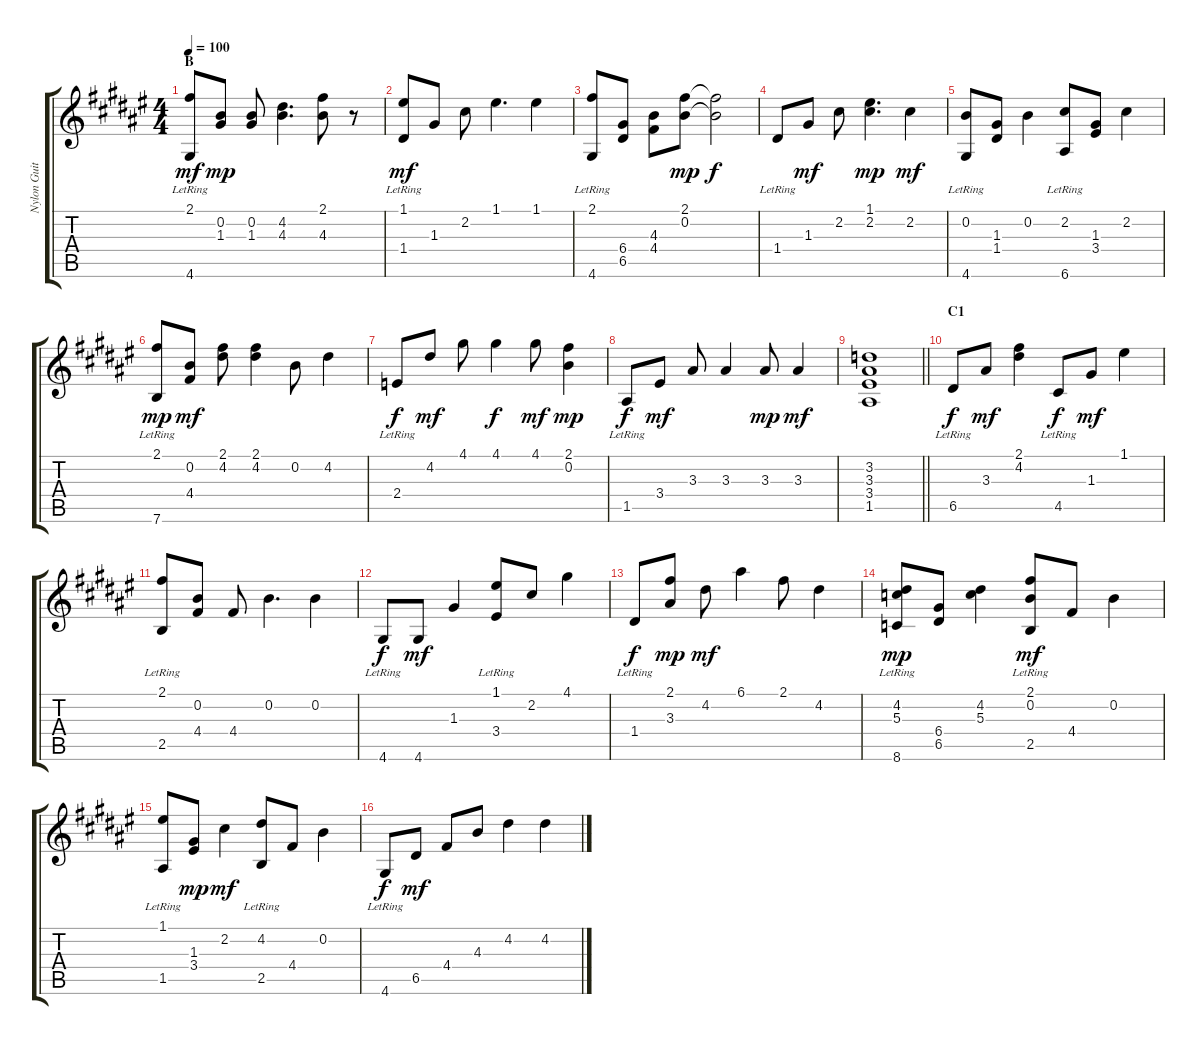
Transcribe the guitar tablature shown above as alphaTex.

\track ("Nylon Guitar" "Nylon Guit") {instrument acousticguitarnylon}
\staff {score tabs}
\tuning (E4 B3 G3 D3 A2 E2) {hide}
\ts (4 4)
\section ("" "B")
\tempo 100
\clef g2
\ks f#
(2.1 4.6{lr}).8{dy mf} (0.2 1.3).8{dy mp} (0.2 1.3).8 (4.2 4.3).4{d} (2.1 4.3).8 r.8 |
(1.1 1.4{lr}).8{dy mf} 1.3.8 2.2.8 1.1.4{d} 1.1.4 |
(2.1 4.6{lr}).8 (6.4 6.5).8 (4.3 4.4).8 (2.1 0.2).8{dy mp} (2.1{t} 0.2{t}).2{dy f} |
1.4{lr}.8 1.3.8{dy mf} 2.2.8 (1.1 2.2).4{d dy mp} 2.2.4{dy mf} |
(0.2 4.6{lr}).8 (1.3 1.4).8 0.2.4 (2.2 6.6{lr}).8 (1.3 3.4).8 2.2.4 |
(2.1 7.6{lr}).8{dy mp} (0.2 4.4).8{dy mf} (2.1 4.2).8 (2.1 4.2).4 0.2.8 4.2.4 |
2.4{lr}.8{dy f} 4.2.8{dy mf} 4.1.8 4.1.4{dy f} 4.1.8{dy mf} (2.1 0.2).4{dy mp} |
1.5{lr}.8{dy f} 3.4.8{dy mf} 3.3.8 3.3.4 3.3.8{dy mp} 3.3.4{dy mf} |
\barLineRight lightlight
(3.2 3.3 3.4 1.5).1 |
\section ("" "C1")
6.5{lr}.8{dy f} 3.3.8{dy mf} (2.1 4.2).4 4.5{lr}.8{dy f} 1.3.8{dy mf} 1.1.4 |
(2.1 2.5{lr}).8 (0.2 4.4).8 4.4.8 0.2.4{d} 0.2.4 |
4.6{lr}.8{dy f} 4.6.8{dy mf} 1.3.4 (1.1 3.4{lr}).8 2.2.8 4.1.4 |
1.4{lr}.8{dy f} (2.1 3.3).8{dy mp} 4.2.8{dy mf} 6.1.4 2.1.8 4.2.4 |
(4.2 5.3 8.6{lr}).8{dy mp} (6.4 6.5).8 (4.2 5.3).4 (2.1 0.2 2.5{lr}).8{dy mf} 4.4.8 0.2.4 |
(1.1 1.5{lr}).8 (1.3 3.4).8{dy mp} 2.2.4{dy mf} (4.2 2.5{lr}).8 4.4.8 0.2.4 |
4.6{lr}.8{dy f} 6.5.8{dy mf} 4.4.8 4.3.8 4.2.4 4.2.4
